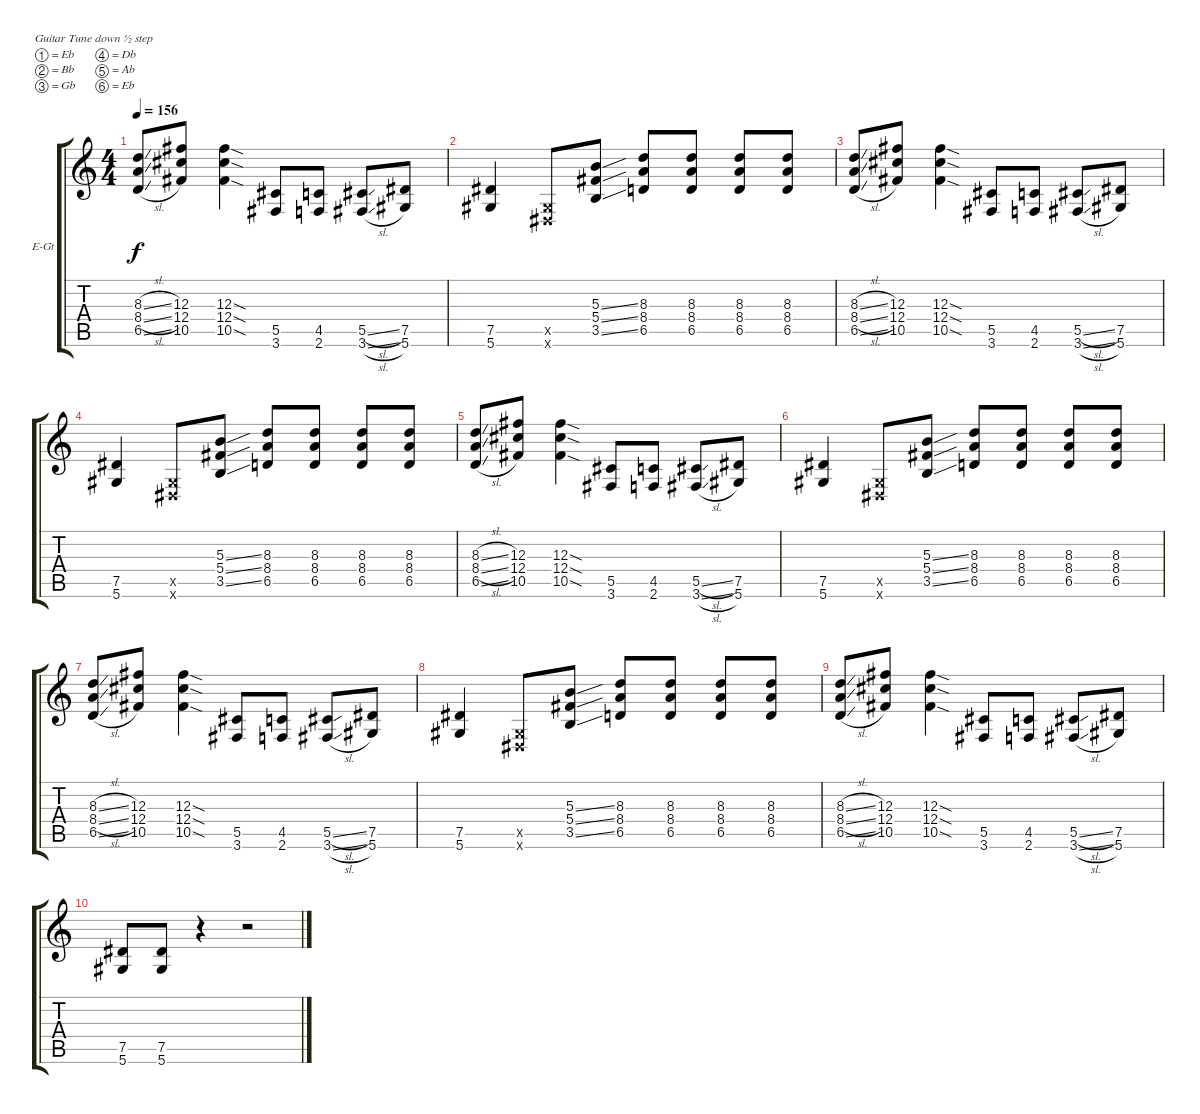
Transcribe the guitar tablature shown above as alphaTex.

\bracketExtendMode groupsimilarinstruments
\firstSystemTrackNameOrientation horizontal
\otherSystemsTrackNameOrientation horizontal
\track ("Guitar 1" "E-Gt") {instrument overdrivenguitar}
\staff {score tabs}
\tuning (Eb4 Bb3 Gb3 Db3 Ab2 Eb2)
\ts (4 4)
\tempo 156
\clef g2
\scale
1.03909
\ks c
(8.3{sl} 8.4{sl} 6.5{sl}).8{dy f} (12.3 12.4 10.5).8 (12.3{sod} 12.4{sod} 10.5{sod}).4 (5.5 3.6).8 (4.5 2.6).8 (5.5{sl} 3.6{sl}).8 (7.5 5.6).8 |
\scale
0.960908 (7.5 5.6).4 (0.5{x} 0.6{x}).8 (5.3{ss} 5.4{ss} 3.5{ss}).8 (8.3 8.4 6.5).8 (8.3 8.4 6.5).8 (8.3 8.4 6.5).8 (8.3 8.4 6.5).8 |
\scale
1.03909 (8.3{sl} 8.4{sl} 6.5{sl}).8 (12.3 12.4 10.5).8 (12.3{sod} 12.4{sod} 10.5{sod}).4 (5.5 3.6).8 (4.5 2.6).8 (5.5{sl} 3.6{sl}).8 (7.5 5.6).8 |
\scale
0.960908 (7.5 5.6).4 (0.5{x} 0.6{x}).8 (5.3{ss} 5.4{ss} 3.5{ss}).8 (8.3 8.4 6.5).8 (8.3 8.4 6.5).8 (8.3 8.4 6.5).8 (8.3 8.4 6.5).8 |
\scale
1.03909 (8.3{sl} 8.4{sl} 6.5{sl}).8 (12.3 12.4 10.5).8 (12.3{sod} 12.4{sod} 10.5{sod}).4 (5.5 3.6).8 (4.5 2.6).8 (5.5{sl} 3.6{sl}).8 (7.5 5.6).8 |
\scale
0.960908 (7.5 5.6).4 (0.5{x} 0.6{x}).8 (5.3{ss} 5.4{ss} 3.5{ss}).8 (8.3 8.4 6.5).8 (8.3 8.4 6.5).8 (8.3 8.4 6.5).8 (8.3 8.4 6.5).8 |
\scale
1.03909 (8.3{sl} 8.4{sl} 6.5{sl}).8 (12.3 12.4 10.5).8 (12.3{sod} 12.4{sod} 10.5{sod}).4 (5.5 3.6).8 (4.5 2.6).8 (5.5{sl} 3.6{sl}).8 (7.5 5.6).8 |
\scale
0.960908 (7.5 5.6).4 (0.5{x} 0.6{x}).8 (5.3{ss} 5.4{ss} 3.5{ss}).8 (8.3 8.4 6.5).8 (8.3 8.4 6.5).8 (8.3 8.4 6.5).8 (8.3 8.4 6.5).8 |
\scale
1.03909 (8.3{sl} 8.4{sl} 6.5{sl}).8 (12.3 12.4 10.5).8 (12.3{sod} 12.4{sod} 10.5{sod}).4 (5.5 3.6).8 (4.5 2.6).8 (5.5{sl} 3.6{sl}).8 (7.5 5.6).8 |
\scale
0.960908 (7.5 5.6).8 (7.5 5.6).8 r.4 r.2
